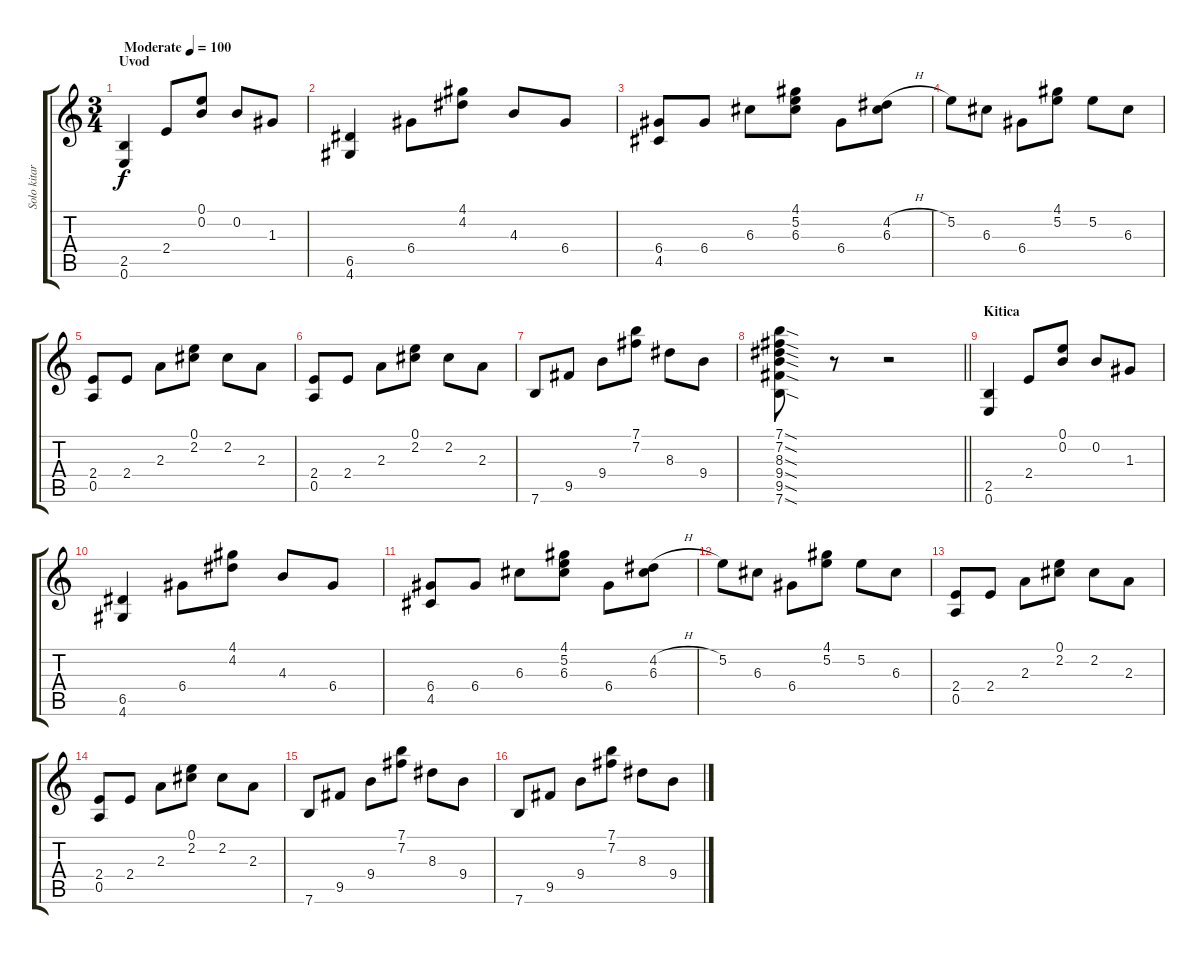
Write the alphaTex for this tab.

\track ("Solo kitara" "Solo kitar") {instrument electricguitarclean}
\staff {score tabs}
\tuning (E4 B3 G3 D3 A2 E2) {hide}
\ts (3 4)
\section ("" "Uvod")
\tempo (100 "Moderate")
\clef g2
\ks c
(2.5 0.6).4{dy f instrument electricguitarclean} 2.4.8 (0.1 0.2).8 0.2.8 1.3.8 |
(6.5 4.6).4 6.4.8 (4.1 4.2).8 4.3.8 6.4.8 |
(6.4 4.5).8 6.4.8 6.3.8 (4.1 5.2 6.3).8 6.4.8 (4.2{h} 6.3).8 |
5.2.8 6.3.8 6.4.8 (4.1 5.2).8 5.2.8 6.3.8 |
(2.4 0.5).8 2.4.8 2.3.8 (0.1 2.2).8 2.2.8 2.3.8 |
(2.4 0.5).8 2.4.8 2.3.8 (0.1 2.2).8 2.2.8 2.3.8 |
7.6.8 9.5.8 9.4.8 (7.1 7.2).8 8.3.8 9.4.8 |
\barLineRight lightlight
(7.1{sod} 7.2{sod} 8.3{sod} 9.4{sod} 9.5{sod} 7.6{sod}).8 r.8 r.2 |
\section ("" "Kitica")
(2.5 0.6).4 2.4.8 (0.1 0.2).8 0.2.8 1.3.8 |
(6.5 4.6).4 6.4.8 (4.1 4.2).8 4.3.8 6.4.8 |
(6.4 4.5).8 6.4.8 6.3.8 (4.1 5.2 6.3).8 6.4.8 (4.2{h} 6.3).8 |
5.2.8 6.3.8 6.4.8 (4.1 5.2).8 5.2.8 6.3.8 |
(2.4 0.5).8 2.4.8 2.3.8 (0.1 2.2).8 2.2.8 2.3.8 |
(2.4 0.5).8 2.4.8 2.3.8 (0.1 2.2).8 2.2.8 2.3.8 |
7.6.8 9.5.8 9.4.8 (7.1 7.2).8 8.3.8 9.4.8 |
7.6.8 9.5.8 9.4.8 (7.1 7.2).8 8.3.8 9.4.8
